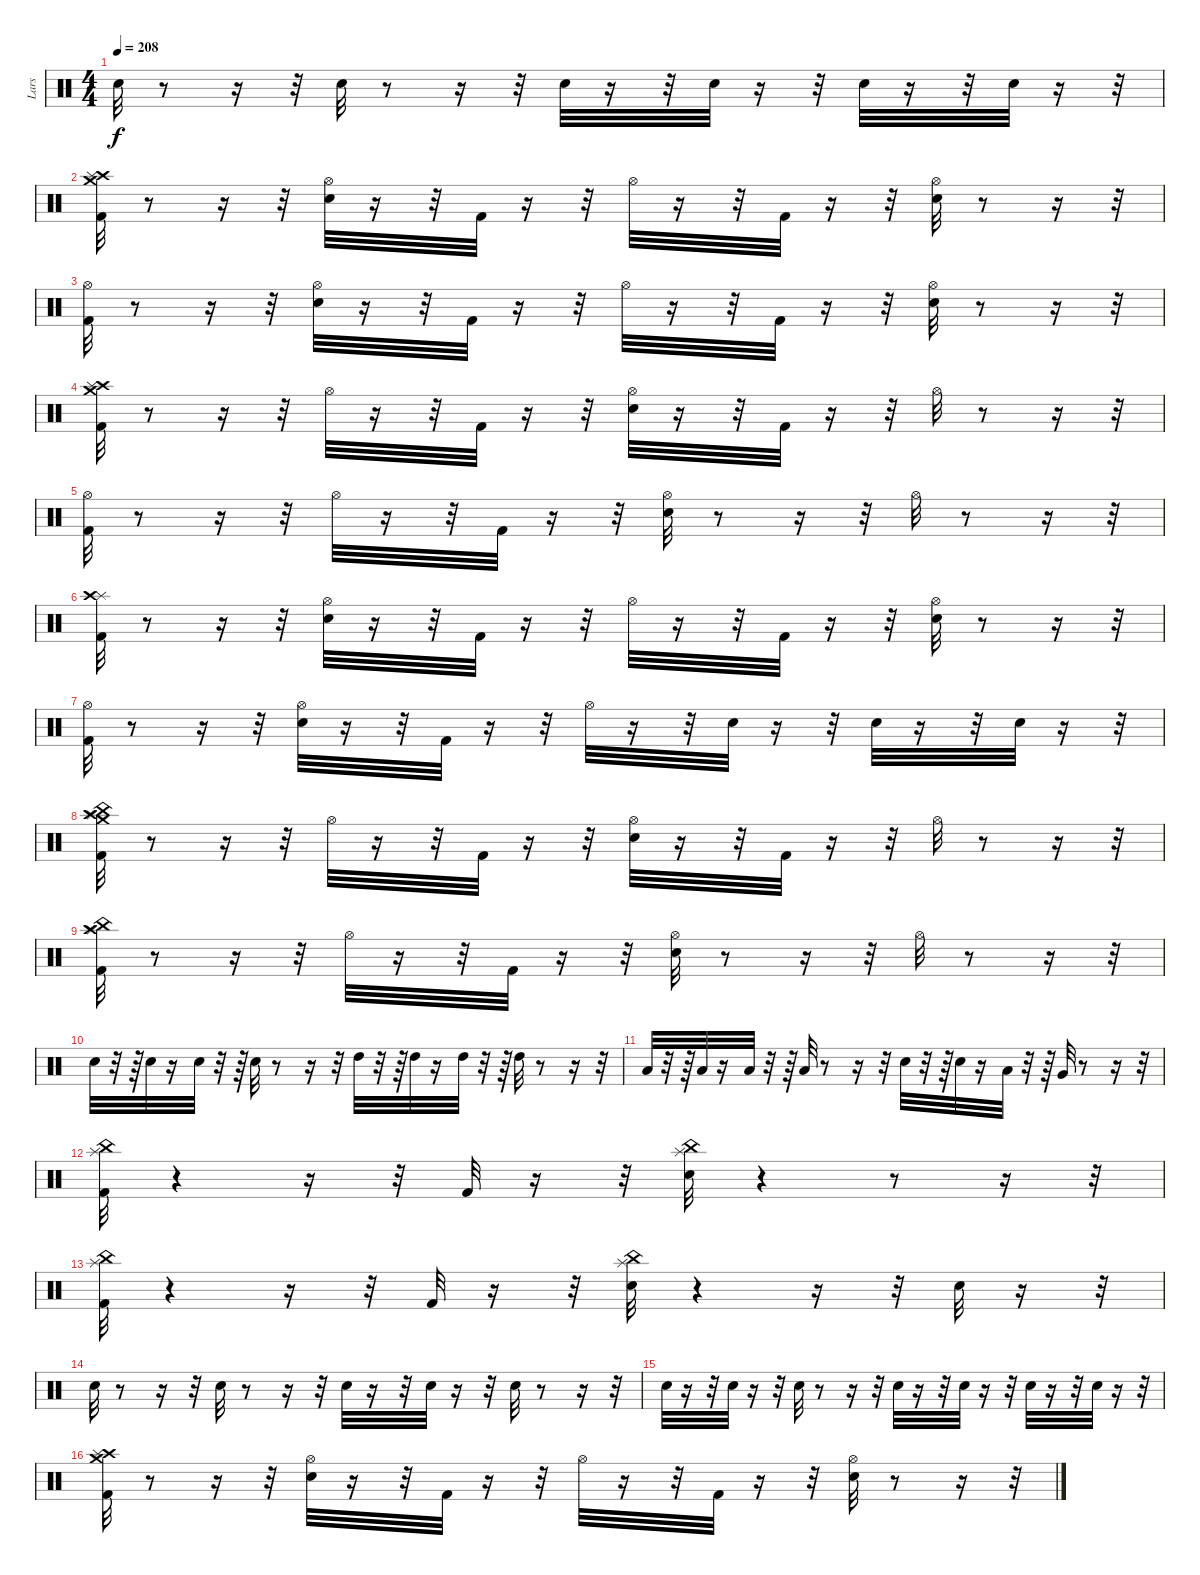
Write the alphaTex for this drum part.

\track ("Lars" "Lars") {instrument percussion}
\staff {score}
\articulation defaults
\ts (4 4)
\tempo 208
\clef neutral
\ks c "Snare (hit) 2".32{dy f}
r.8 r.16 r.32 "Snare (hit) 2".32 r.8 r.16 r.32 "Snare (hit) 2".32 r.16 r.32 "Snare (hit) 2".32 r.16 r.32 "Snare (hit) 2".32 r.16 r.32 "Snare (hit) 2".32 r.16 r.32 |
("Kick (hit) 2" "Crash high (hit)" "Crash medium (hit)" "Splash (hit)").32 r.8 r.16 r.32 ("Snare (hit) 2" "Hi-Hat (open)").32 r.16 r.32 "Kick (hit) 2".32 r.16 r.32 "Hi-Hat (open)".32 r.16 r.32 "Kick (hit) 2".32 r.16 r.32 ("Snare (hit) 2" "Hi-Hat (open)").32 r.8 r.16 r.32 |
("Kick (hit) 2" "Hi-Hat (open)").32 r.8 r.16 r.32 ("Snare (hit) 2" "Hi-Hat (open)").32 r.16 r.32 "Kick (hit) 2".32 r.16 r.32 "Hi-Hat (open)".32 r.16 r.32 "Kick (hit) 2".32 r.16 r.32 ("Snare (hit) 2" "Hi-Hat (open)").32 r.8 r.16 r.32 |
("Crash high (hit)" "Crash medium (hit)" "Splash (hit)" "Kick (hit) 2").32 r.8 r.16 r.32 "Hi-Hat (open)".32 r.16 r.32 "Kick (hit) 2".32 r.16 r.32 ("Hi-Hat (open)" "Snare (hit) 2").32 r.16 r.32 "Kick (hit) 2".32 r.16 r.32 "Hi-Hat (open)".32 r.8 r.16 r.32 |
("Hi-Hat (open)" "Kick (hit) 2").32 r.8 r.16 r.32 "Hi-Hat (open)".32 r.16 r.32 "Kick (hit) 2".32 r.16 r.32 ("Hi-Hat (open)" "Snare (hit) 2").32 r.8 r.16 r.32 "Hi-Hat (open)".32 r.8 r.16 r.32 |
("Splash (hit)" "Crash high (hit)" "Kick (hit) 2").32 r.8 r.16 r.32 ("Snare (hit) 2" "Hi-Hat (open)").32 r.16 r.32 "Kick (hit) 2".32 r.16 r.32 "Hi-Hat (open)".32 r.16 r.32 "Kick (hit) 2".32 r.16 r.32 ("Snare (hit) 2" "Hi-Hat (open)").32 r.8 r.16 r.32 |
("Kick (hit) 2" "Hi-Hat (open)").32 r.8 r.16 r.32 ("Snare (hit) 2" "Hi-Hat (open)").32 r.16 r.32 "Kick (hit) 2".32 r.16 r.32 "Hi-Hat (open)".32 r.16 r.32 "Snare (hit) 2".32 r.16 r.32 "Snare (hit) 2".32 r.16 r.32 "Snare (hit) 2".32 r.16 r.32 |
("China (hit)" "Kick (hit) 2" "Crash high (hit)" "Splash (hit)" "Crash medium (hit)").32 r.8 r.16 r.32 "Hi-Hat (open)".32 r.16 r.32 "Kick (hit) 2".32 r.16 r.32 ("Hi-Hat (open)" "Snare (hit) 2").32 r.16 r.32 "Kick (hit) 2".32 r.16 r.32 "Hi-Hat (open)".32 r.8 r.16 r.32 |
("China (hit)" "Splash (hit)" "Crash high (hit)" "Kick (hit) 2").32 r.8 r.16 r.32 "Hi-Hat (open)".32 r.16 r.32 "Kick (hit) 2".32 r.16 r.32 ("Snare (hit) 2" "Hi-Hat (open)").32 r.8 r.16 r.32 "Hi-Hat (open)".32 r.8 r.16 r.32 |
"Snare (hit) 2".32 r.32 r.64 "Snare (hit) 2".32 r.16 "Snare (hit) 2".32 r.32 r.64 "Snare (hit) 2".32 r.8 r.16 r.32 "High Tom (hit)".32 r.32 r.64 "High Tom (hit)".32 r.16 "High Tom (hit)".32 r.32 r.64 "High Tom (hit)".32 r.8 r.16 r.32 |
"Low Tom (hit)".32 r.32 r.64 "Low Tom (hit)".32 r.16 "Low Tom (hit)".32 r.32 r.64 "Low Tom (hit)".32 r.8 r.16 r.32 "Snare (hit) 2".32 r.32 r.64 "Snare (hit) 2".32 r.16 "Low Tom (hit)".32 r.32 r.64 "Very Low Tom (hit)".32 r.8 r.16 r.32 |
("Kick (hit) 2" "China (hit)" "Splash (hit)").32 r.4 r.16 r.32 "Kick (hit) 2".32 r.16 r.32 ("Snare (hit) 2" "China (hit)" "Splash (hit)").32 r.4 r.8 r.16 r.32 |
("Kick (hit) 2" "China (hit)" "Splash (hit)").32 r.4 r.16 r.32 "Kick (hit) 2".32 r.16 r.32 ("Snare (hit) 2" "China (hit)" "Splash (hit)").32 r.4 r.16 r.32 "Snare (hit) 2".32 r.16 r.32 |
"Snare (hit) 2".32 r.8 r.16 r.32 "Snare (hit) 2".32 r.8 r.16 r.32 "Snare (hit) 2".32 r.16 r.32 "Snare (hit) 2".32 r.16 r.32 "Snare (hit) 2".32 r.8 r.16 r.32 |
"Snare (hit) 2".32 r.16 r.32 "Snare (hit) 2".32 r.16 r.32 "Snare (hit) 2".32 r.8 r.16 r.32 "Snare (hit) 2".32 r.16 r.32 "Snare (hit) 2".32 r.16 r.32 "Snare (hit) 2".32 r.16 r.32 "Snare (hit) 2".32 r.16 r.32 |
("Kick (hit) 2" "Crash high (hit)" "Crash medium (hit)" "Splash (hit)").32 r.8 r.16 r.32 ("Snare (hit) 2" "Hi-Hat (open)").32 r.16 r.32 "Kick (hit) 2".32 r.16 r.32 "Hi-Hat (open)".32 r.16 r.32 "Kick (hit) 2".32 r.16 r.32 ("Snare (hit) 2" "Hi-Hat (open)").32 r.8 r.16 r.32
